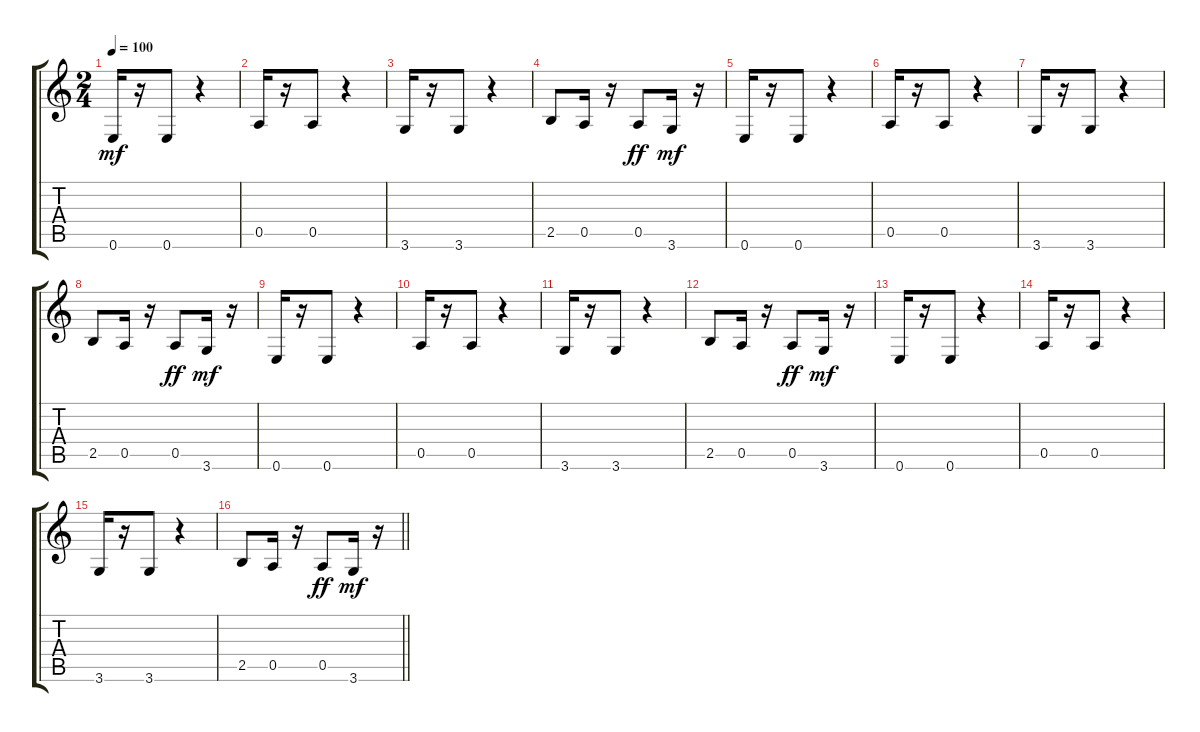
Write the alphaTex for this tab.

\track "" {instrument electricbasspick}
\staff {score tabs}
\tuning (E4 B3 G3 D3 A2 E2) {hide}
\ts (2 4)
\tempo 100
\clef g2
\ks c
0.6.16{dy mf} r.16 0.6.8 r.4 |
0.5.16 r.16 0.5.8 r.4 |
3.6.16 r.16 3.6.8 r.4 |
2.5.8 0.5.16 r.16 0.5.8{dy ff} 3.6.16{dy mf} r.16 |
0.6.16 r.16 0.6.8 r.4 |
0.5.16 r.16 0.5.8 r.4 |
3.6.16 r.16 3.6.8 r.4 |
2.5.8 0.5.16 r.16 0.5.8{dy ff} 3.6.16{dy mf} r.16 |
0.6.16 r.16 0.6.8 r.4 |
0.5.16 r.16 0.5.8 r.4 |
3.6.16 r.16 3.6.8 r.4 |
2.5.8 0.5.16 r.16 0.5.8{dy ff} 3.6.16{dy mf} r.16 |
0.6.16 r.16 0.6.8 r.4 |
0.5.16 r.16 0.5.8 r.4 |
3.6.16 r.16 3.6.8 r.4 |
\barLineRight lightlight
2.5.8 0.5.16 r.16 0.5.8{dy ff} 3.6.16{dy mf} r.16
